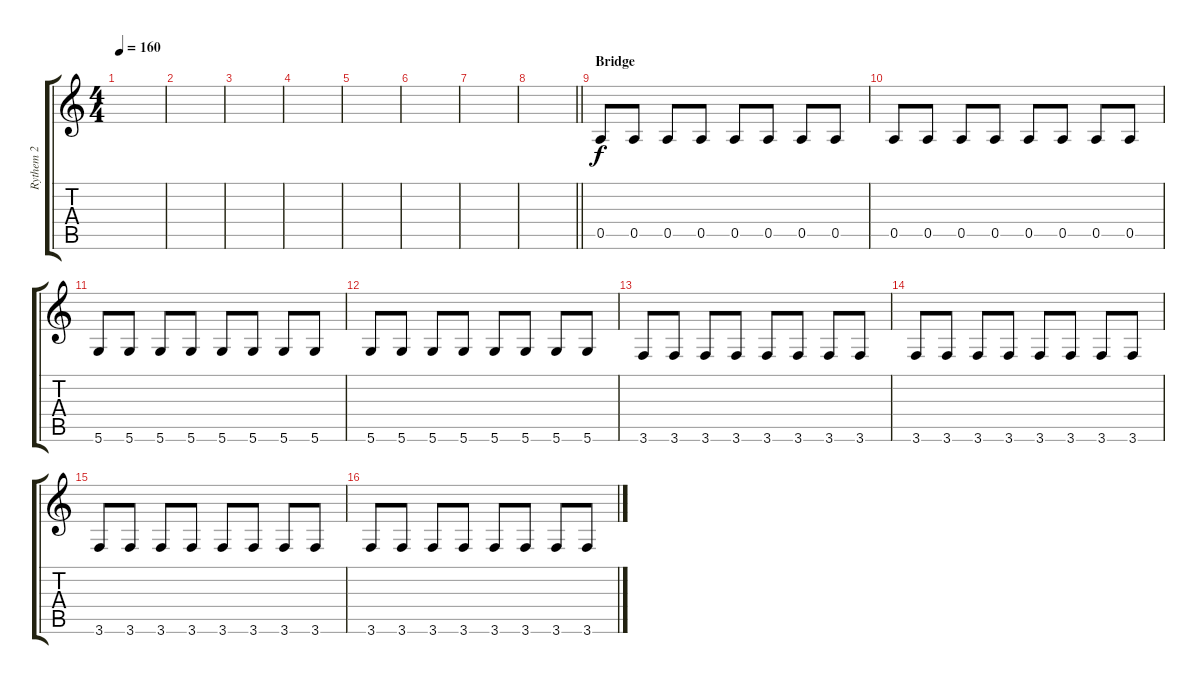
\track ("Rythem 2" "Rythem 2") {instrument electricguitarclean}
\staff {score tabs}
\tuning (E4 B3 G3 D3 A2 D2) {hide}
\ts (4 4)
\tempo 160
\clef g2
\ks c
|
|
|
|
|
|
|
\barLineRight lightlight
|
\section ("" "Bridge")
0.5.8 0.5.8 0.5.8 0.5.8 0.5.8 0.5.8 0.5.8 0.5.8 |
0.5.8 0.5.8 0.5.8 0.5.8 0.5.8 0.5.8 0.5.8 0.5.8 |
5.6.8 5.6.8 5.6.8 5.6.8 5.6.8 5.6.8 5.6.8 5.6.8 |
5.6.8 5.6.8 5.6.8 5.6.8 5.6.8 5.6.8 5.6.8 5.6.8 |
3.6.8 3.6.8 3.6.8 3.6.8 3.6.8 3.6.8 3.6.8 3.6.8 |
3.6.8 3.6.8 3.6.8 3.6.8 3.6.8 3.6.8 3.6.8 3.6.8 |
3.6.8 3.6.8 3.6.8 3.6.8 3.6.8 3.6.8 3.6.8 3.6.8 |
3.6.8 3.6.8 3.6.8 3.6.8 3.6.8 3.6.8 3.6.8 3.6.8
